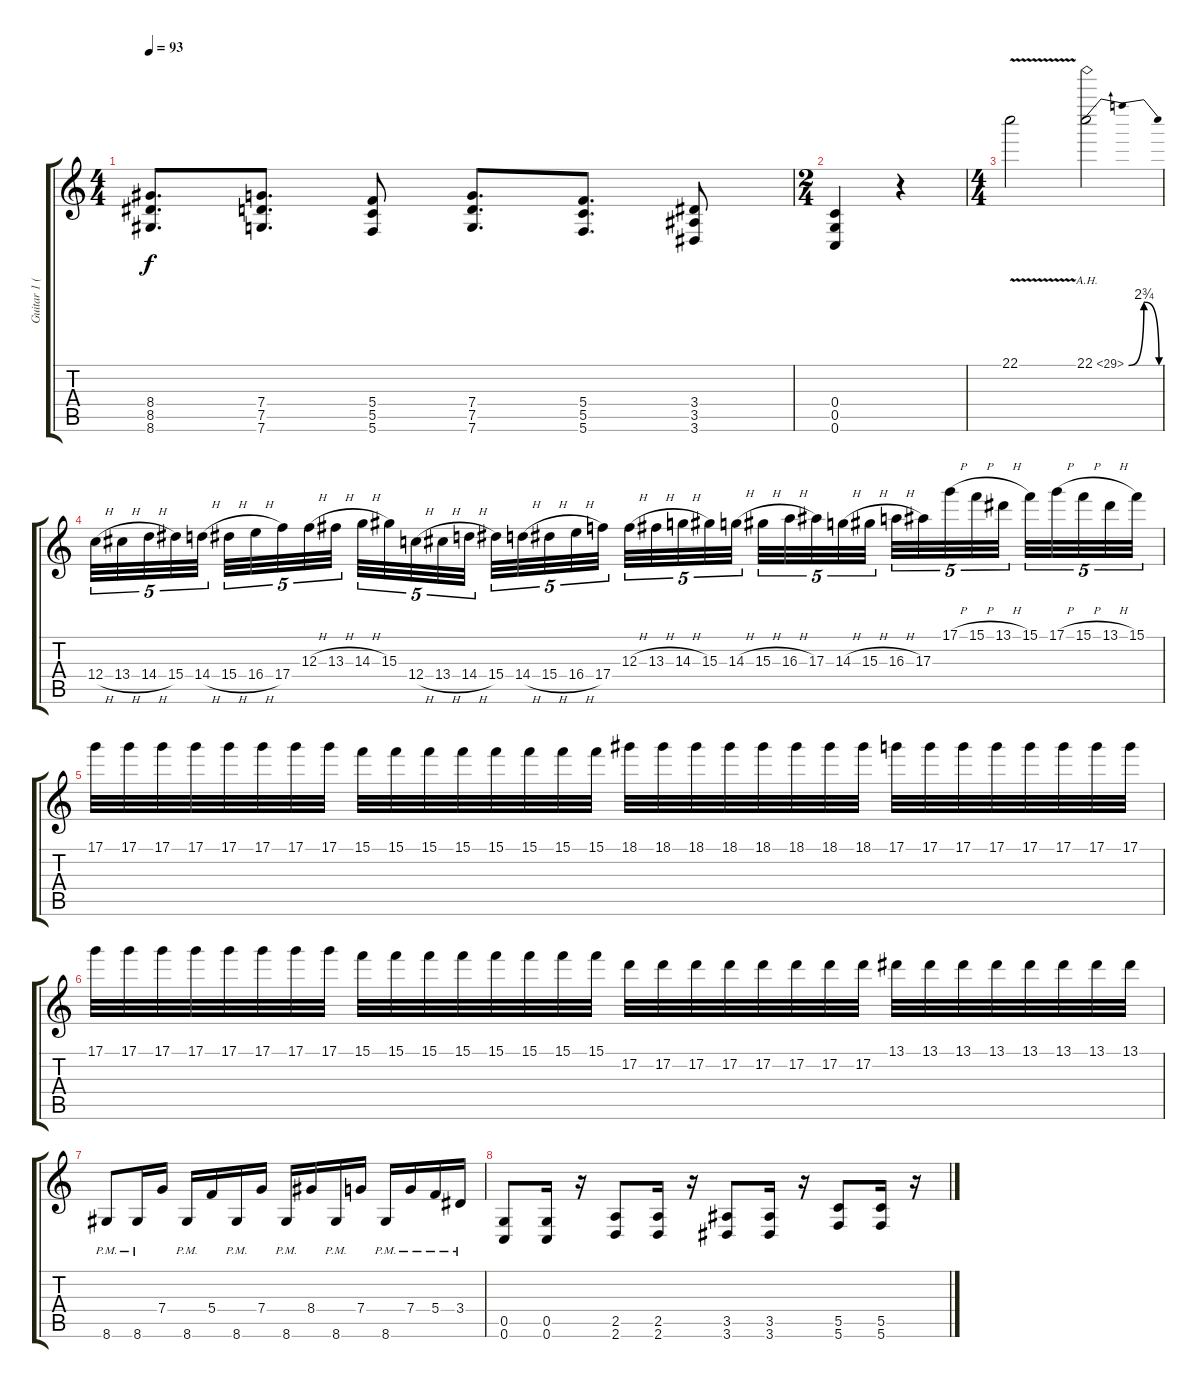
\track ("Guitar 1 (Distorted- Tuck)" "Guitar 1 (") {instrument distortionguitar}
\staff {score tabs}
\tuning (D4 A3 F3 C3 G2 C2) {hide}
\ts (4 4)
\tempo 93
\clef g2
\ks c
(8.4 8.5 8.6).8{d dy f} (7.4 7.5 7.6).8{d} (5.4 5.5 5.6).8 (7.4 7.5 7.6).8{d} (5.4 5.5 5.6).8{d} (3.4 3.5 3.6).8 |
\ts (2 4)
(0.4 0.5 0.6).4 r.4 |
\ts (4 4)
22.1{v}.2 22.1{be (bendrelease 0 0 5 11 5 11 60 0) ah 7}.2 |
12.4{h}.32{tu (5 4)} 13.4{h}.32{tu (5 4)} 14.4{h}.32{tu (5 4)} 15.4.32{tu (5 4)} 14.4{h}.32{tu (5 4) beam splitsecondary} 15.4{h}.32{tu (5 4)} 16.4{h}.32{tu (5 4)} 17.4.32{tu (5 4)} 12.3{h}.32{tu (5 4)} 13.3{h}.32{tu (5 4)} 14.3{h}.32{tu (5 4)} 15.3.32{tu (5 4)} 12.4{h}.32{tu (5 4)} 13.4{h}.32{tu (5 4)} 14.4{h}.32{tu (5 4) beam splitsecondary} 15.4.32{tu (5 4)} 14.4{h}.32{tu (5 4)} 15.4{h}.32{tu (5 4)} 16.4{h}.32{tu (5 4)} 17.4.32{tu (5 4)} 12.3{h}.32{tu (5 4)} 13.3{h}.32{tu (5 4)} 14.3{h}.32{tu (5 4)} 15.3.32{tu (5 4)} 14.3{h}.32{tu (5 4) beam splitsecondary} 15.3{h}.32{tu (5 4)} 16.3{h}.32{tu (5 4)} 17.3.32{tu (5 4)} 14.3{h}.32{tu (5 4)} 15.3{h}.32{tu (5 4)} 16.3{h}.32{tu (5 4)} 17.3.32{tu (5 4)} 17.1{h}.32{tu (5 4)} 15.1{h}.32{tu (5 4)} 13.1{h}.32{tu (5 4) beam splitsecondary} 15.1.32{tu (5 4)} 17.1{h}.32{tu (5 4)} 15.1{h}.32{tu (5 4)} 13.1{h}.32{tu (5 4)} 15.1.32{tu (5 4)} |
17.1.32 17.1.32 17.1.32 17.1.32 17.1.32 17.1.32 17.1.32 17.1.32 15.1.32 15.1.32 15.1.32 15.1.32 15.1.32 15.1.32 15.1.32 15.1.32 18.1.32 18.1.32 18.1.32 18.1.32 18.1.32 18.1.32 18.1.32 18.1.32 17.1.32 17.1.32 17.1.32 17.1.32 17.1.32 17.1.32 17.1.32 17.1.32 |
17.1.32 17.1.32 17.1.32 17.1.32 17.1.32 17.1.32 17.1.32 17.1.32 15.1.32 15.1.32 15.1.32 15.1.32 15.1.32 15.1.32 15.1.32 15.1.32 17.2.32 17.2.32 17.2.32 17.2.32 17.2.32 17.2.32 17.2.32 17.2.32 13.1.32 13.1.32 13.1.32 13.1.32 13.1.32 13.1.32 13.1.32 13.1.32 |
8.6{pm}.8 8.6{pm}.16 7.4.16 8.6{pm}.16 5.4.16 8.6{pm}.16 7.4.16 8.6{pm}.16 8.4.16 8.6{pm}.16 7.4.16 8.6{pm}.16 7.4{pm}.16 5.4{pm}.16 3.4{pm}.16 |
(0.5 0.6).8 (0.5 0.6).16 r.16 (2.5 2.6).8 (2.5 2.6).16 r.16 (3.5 3.6).8 (3.5 3.6).16 r.16 (5.5 5.6).8 (5.5 5.6).16 r.16
